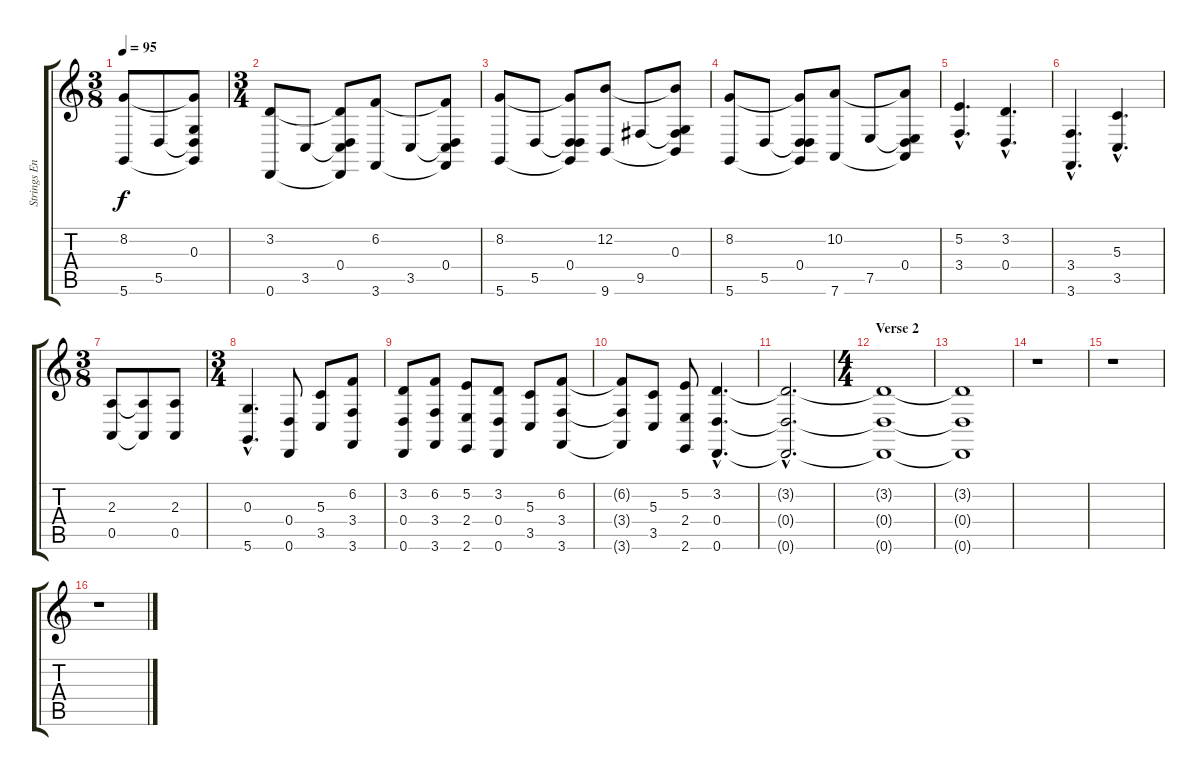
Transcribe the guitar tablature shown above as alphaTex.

\track ("Strings Ensemble 2" "Strings En") {instrument stringensemble2}
\staff {score tabs}
\tuning (E4 B3 G3 D3 A2 D2) {hide}
\ts (3 8)
\tempo 95
\clef g2
\ks c
(8.2 5.6).8{dy f} 5.5.8 (8.2{t} 0.3 5.5{t} 5.6{t}).8 |
\ts (3 4)
(3.2 0.6).8 3.5.8 (3.2{t} 0.4 3.5{t} 0.6{t}).8 (6.2 3.6).8 3.5.8 (6.2{t} 0.4 3.5{t} 3.6{t}).8 |
(8.2 5.6).8 5.5.8 (8.2{t} 0.4 5.5{t} 5.6{t}).8 (12.2 9.6).8 9.5.8 (12.2{t} 0.3 9.5{t} 9.6{t}).8 |
(8.2 5.6).8 5.5.8 (8.2{t} 0.4 5.5{t} 5.6{t}).8 (10.2 7.6).8 7.5.8 (10.2{t} 0.4 7.5{t} 7.6{t}).8 |
(5.2{hac} 3.4{hac}).4{d} (3.2{hac} 0.4{hac}).4{d} |
(3.4{hac} 3.6{hac}).4{d} (5.3{hac} 3.5{hac}).4{d} |
\ts (3 8)
(2.3 0.5).8 (2.3{t} 0.5{t}).8 (2.3 0.5).8 |
\ts (3 4)
(0.3{hac} 5.6{hac}).4{d} (0.4 0.6).8 (5.3 3.5).8 (6.2 3.4 3.6).8 |
(3.2 0.4 0.6).8 (6.2 3.4 3.6).8 (5.2 2.4 2.6).8 (3.2 0.4 0.6).8 (5.3 3.5).8 (6.2 3.4 3.6).8 |
(6.2{t} 3.4{t} 3.6{t}).8 (5.3 3.5).8 (5.2 2.4 2.6).8 (3.2{hac} 0.4{hac} 0.6{hac}).4{d volume 6} |
(3.2{hac t} 0.4{hac t} 0.6{hac t}).2{d} |
\ts (4 4)
\section ("" "Verse 2")
(3.2{t} 0.4{t} 0.6{t}).1 |
(3.2{t} 0.4{t} 0.6{t}).1 |
r.1 |
r.1 |
r.1
